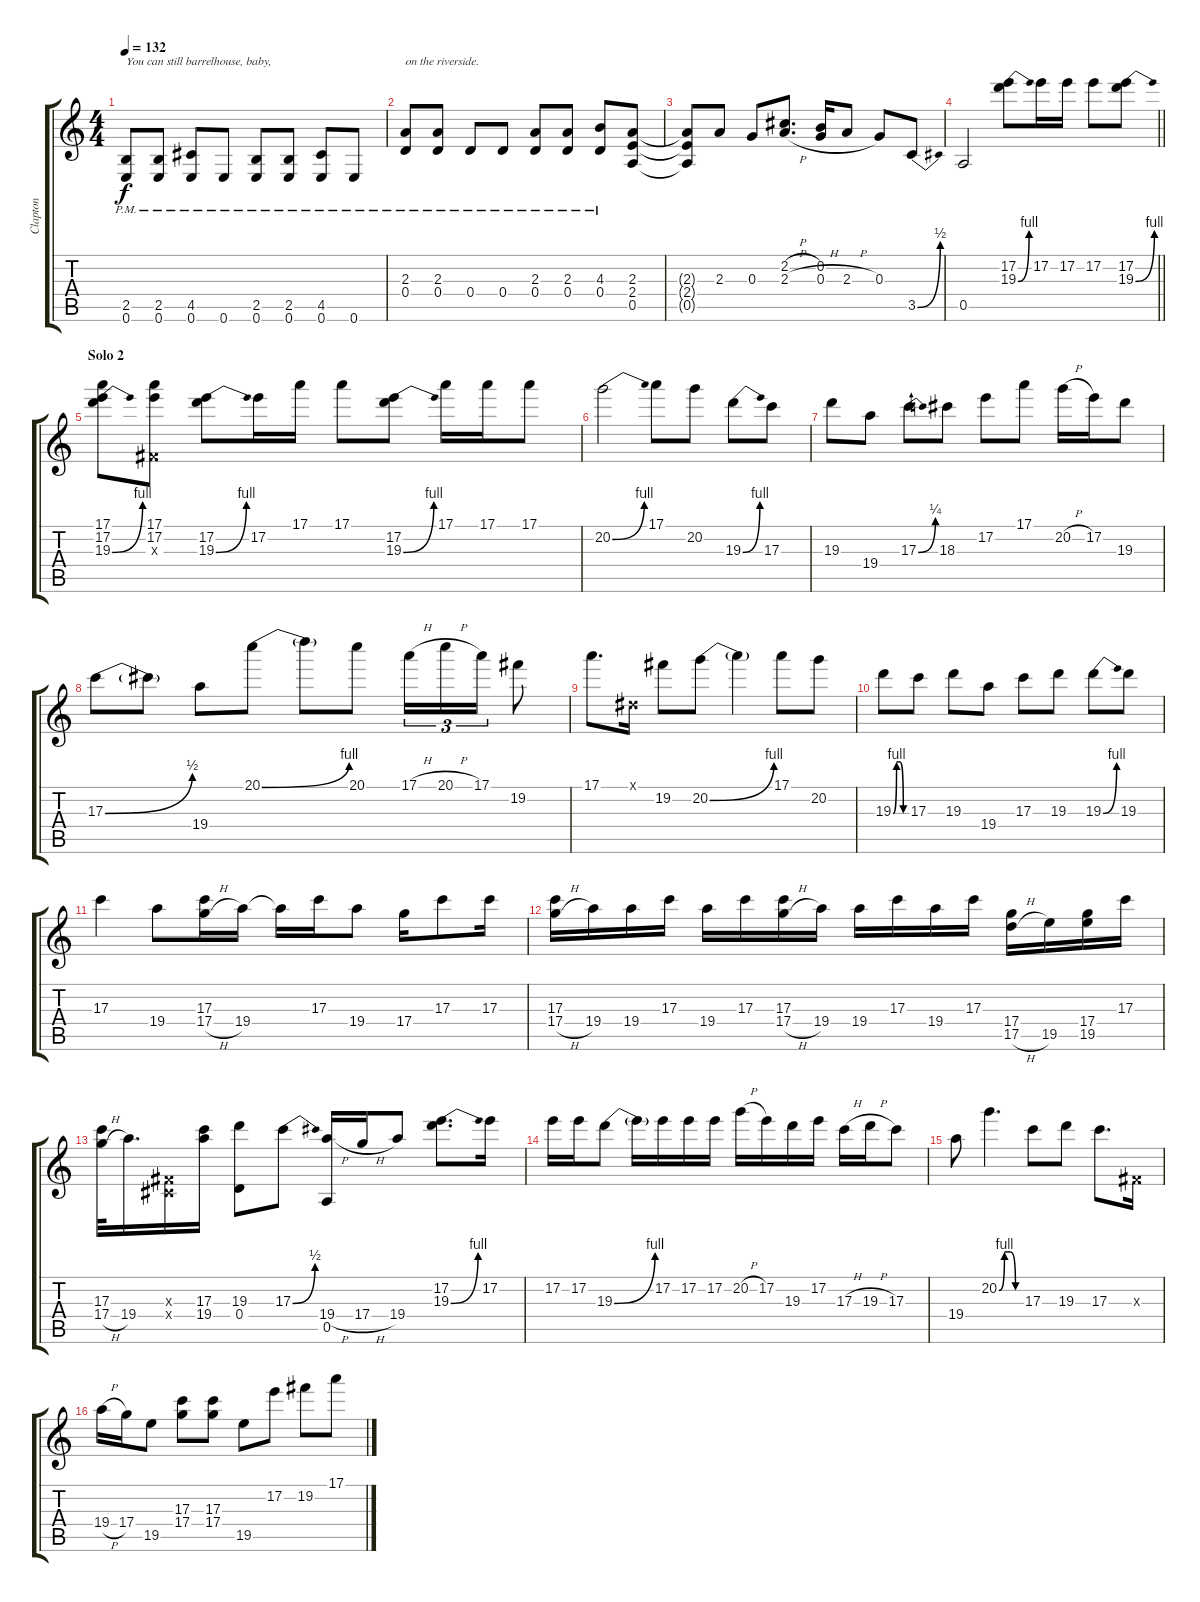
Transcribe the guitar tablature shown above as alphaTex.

\track ("Clapton" "Clapton") {instrument overdrivenguitar}
\staff {score tabs}
\tuning (E4 B3 G3 D3 A2 E2) {hide}
\ts (4 4)
\tempo 132
\clef g2
\ks c
(2.5{pm} 0.6{pm}).8{txt "You can still barrelhouse, baby," dy f} (2.5{pm} 0.6{pm}).8 (4.5{pm} 0.6{pm}).8 0.6{pm}.8 (2.5{pm} 0.6{pm}).8 (2.5{pm} 0.6{pm}).8 (4.5{pm} 0.6{pm}).8 0.6{pm}.8 |
(2.3{pm} 0.4{pm}).8{txt "on the riverside."} (2.3{pm} 0.4{pm}).8 0.4{pm}.8 0.4{pm}.8 (2.3{pm} 0.4{pm}).8 (2.3{pm} 0.4{pm}).8 (4.3{pm} 0.4{pm}).8 (2.3 2.4 0.5).8{volume 16} |
(2.3{t} 2.4{t} 0.5{t}).8 2.3.8 0.3.8 (2.2{h} 2.3{h}).8{d} (0.2 0.3{h}).16 2.3{h}.8 0.3.8 3.5{be (bend 0 0 60 2)}.8 |
\barLineRight lightlight
0.5.2 (17.2 19.3{be (bend 0 0 60 4)}).8 17.2.16 17.2.16 17.2.8 (17.2 19.3{be (bend 0 0 60 4)}).8 |
\section ("" "Solo 2")
(17.1 17.2 19.3{be (bend 0 0 60 4)}).8 (17.1 17.2 -1.3{x}).8 (17.2 19.3{be (bend 0 0 60 4)}).8 17.2.16 17.1.16 17.1.8 (17.2 19.3{be (bend 0 0 60 4)}).8 17.1.16 17.1.16 17.1.8 |
20.2{be (bend 0 0 60 4)}.2 17.1.8 20.2.8 19.3{be (bend 0 0 60 4)}.8 17.3.8 |
19.3.8 19.4.8 17.3{be (bend 0 0 60 1)}.8 18.3.8 17.2.8 17.1.8 20.2{h}.16 17.2.16 19.3.8 |
17.3{be (bend 0 0 60 2)}.8 17.3{t}.8 19.4.8 20.1{be (bend 0 0 60 4)}.8 20.1{t}.8 20.1.8 17.1{h}.16{tu (3 2)} 20.1{h}.16{tu (3 2)} 17.1.16{tu (3 2)} 19.2.8 |
17.1.8{d} -1.1{x}.16 19.2.8 20.2{be (bend 0 0 60 4)}.8 20.2{t}.4 17.1.8 20.2.8 |
19.3{be (custom 0 0 15 4 30 4 45 0 60 0)}.8 17.3.8 19.3.8 19.4.8 17.3.8 19.3.8 19.3{be (bend 0 0 60 4)}.8 19.3.8 |
17.3.4 19.4.8 (17.3 17.4{h}).16 19.4.16 19.4{t}.16 17.3.16 19.4.8 17.4.16 17.3.8 17.3.16 |
(17.3 17.4{h}).16 19.4.16 19.4.16 17.3.16 19.4.16 17.3.16 (17.3 17.4{h}).16 19.4.16 19.4.16 17.3.16 19.4.16 17.3.16 (17.4 17.5{h}).16 19.5.16 (17.4 19.5).16 17.3.16 |
(17.3 17.4{h}).32 19.4.16{d} (-1.3{x} -1.4{x}).16 (17.3 19.4).16 (19.3 0.4).8 17.3{be (bend 0 0 60 2)}.8 (19.4{h} 0.5).16 17.4{h}.16 19.4.8 (17.2 19.3{be (bend 0 0 60 4)}).8{d} 17.2.16 |
17.2.16 17.2.16 19.3{be (bend 0 0 60 4)}.8 19.3{t}.16 17.2.16 17.2.16 17.2.16 20.2{h}.16 17.2.16 19.3.16 17.2.16 17.3{h}.16 19.3{h}.16 17.3.8 |
19.4.8 20.2{be (custom 0 0 15 4 30 4 45 0 60 0)}.4{d} 17.3.8 19.3.8 17.3.8{d} -1.3{x}.16 |
19.4{h}.16 17.4.16 19.5.8 (17.3 17.4).8 (17.3 17.4).8 19.5.8 17.2.8 19.2.8 17.1.8
